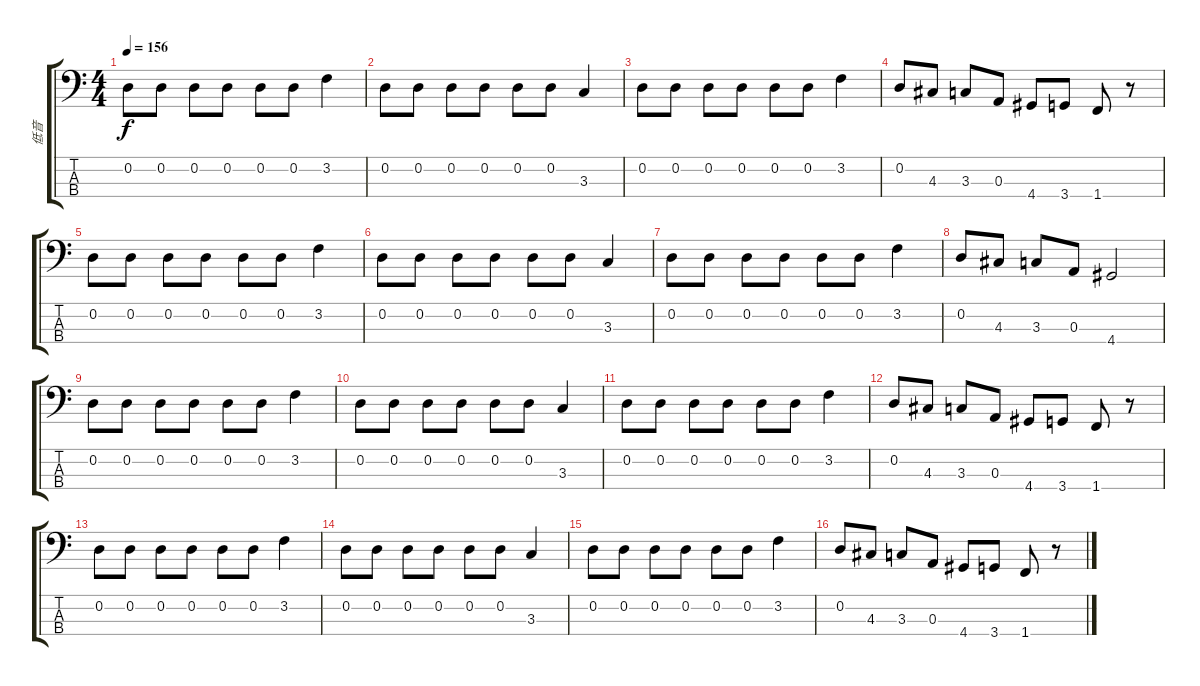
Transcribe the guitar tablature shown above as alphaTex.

\track ("低音" "低音") {instrument electricbassfinger}
\staff {score tabs}
\tuning (G2 D2 A1 E1) {hide}
\ts (4 4)
\tempo 156
\clef f4
\ks c
0.2.8{dy f} 0.2.8 0.2.8 0.2.8 0.2.8 0.2.8 3.2.4 |
0.2.8 0.2.8 0.2.8 0.2.8 0.2.8 0.2.8 3.3.4 |
0.2.8 0.2.8 0.2.8 0.2.8 0.2.8 0.2.8 3.2.4 |
0.2.8 4.3.8 3.3.8 0.3.8 4.4.8 3.4.8 1.4.8 r.8 |
0.2.8 0.2.8 0.2.8 0.2.8 0.2.8 0.2.8 3.2.4 |
0.2.8 0.2.8 0.2.8 0.2.8 0.2.8 0.2.8 3.3.4 |
0.2.8 0.2.8 0.2.8 0.2.8 0.2.8 0.2.8 3.2.4 |
0.2.8 4.3.8 3.3.8 0.3.8 4.4.2 |
0.2.8 0.2.8 0.2.8 0.2.8 0.2.8 0.2.8 3.2.4 |
0.2.8 0.2.8 0.2.8 0.2.8 0.2.8 0.2.8 3.3.4 |
0.2.8 0.2.8 0.2.8 0.2.8 0.2.8 0.2.8 3.2.4 |
0.2.8 4.3.8 3.3.8 0.3.8 4.4.8 3.4.8 1.4.8 r.8 |
0.2.8 0.2.8 0.2.8 0.2.8 0.2.8 0.2.8 3.2.4 |
0.2.8 0.2.8 0.2.8 0.2.8 0.2.8 0.2.8 3.3.4 |
0.2.8 0.2.8 0.2.8 0.2.8 0.2.8 0.2.8 3.2.4 |
0.2.8 4.3.8 3.3.8 0.3.8 4.4.8 3.4.8 1.4.8 r.8
